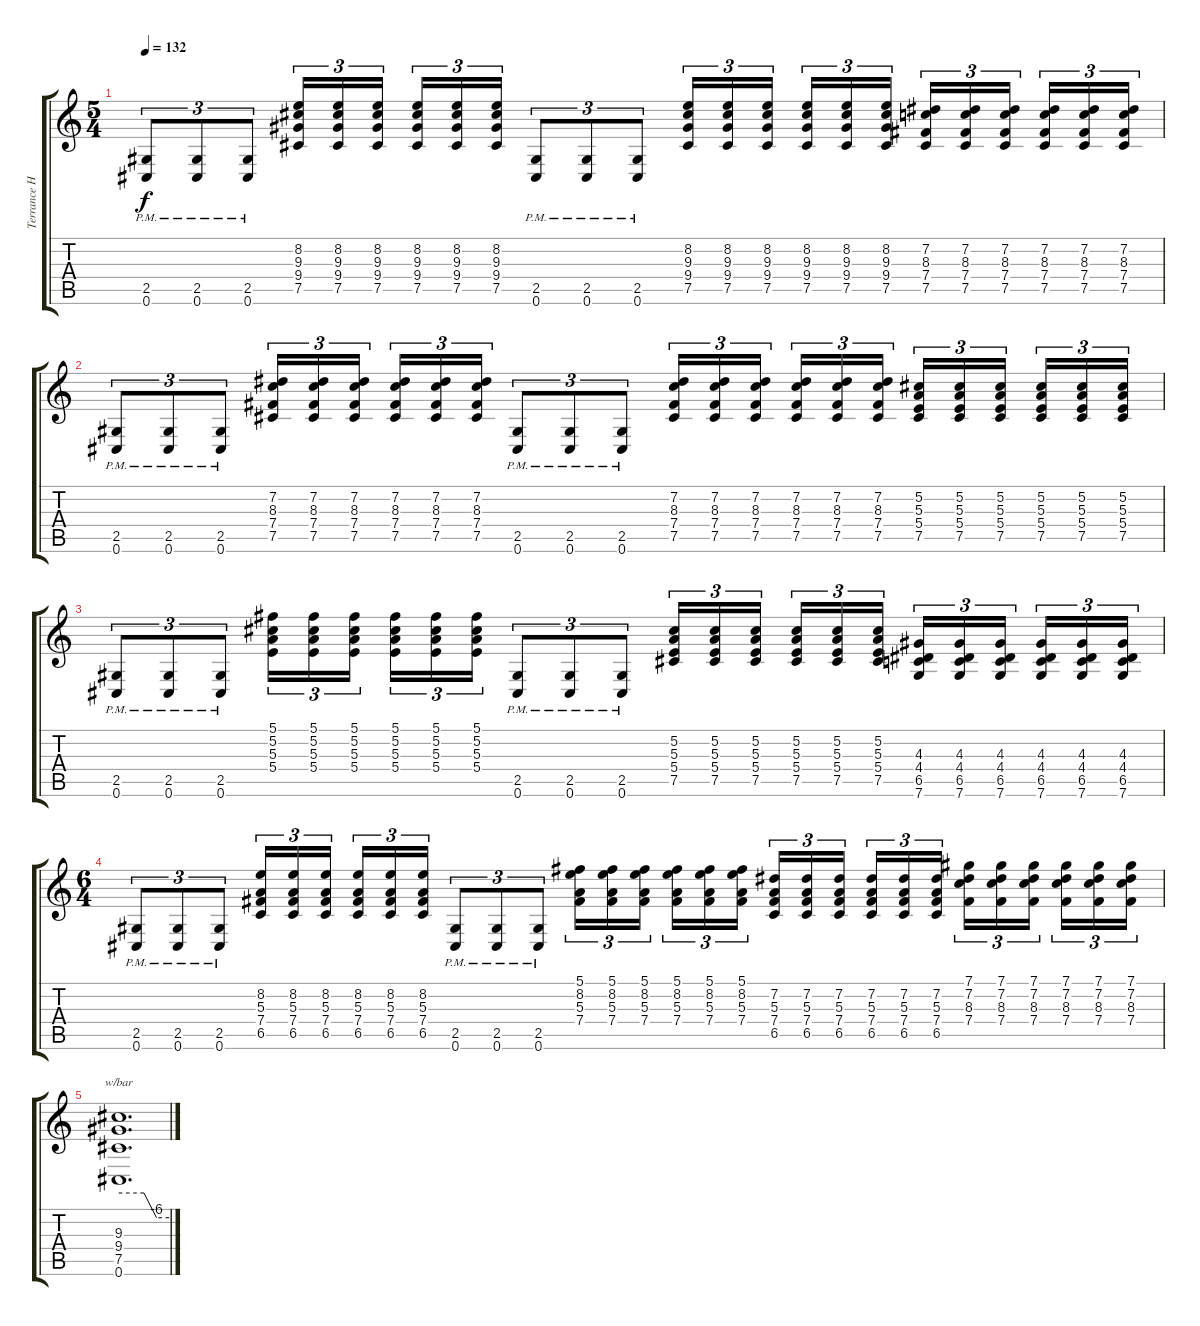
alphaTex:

\track ("Terrance Hobbs" "Terrance H") {instrument distortionguitar}
\staff {score tabs}
\tuning (Db4 Ab3 E3 B2 Gb2 Db2) {hide}
\ts (5 4)
\tempo 132
\clef g2
\ks c
(2.5{pm} 0.6{pm}).8{tu (3 2) dy f} (2.5{pm} 0.6{pm}).8{tu (3 2)} (2.5{pm} 0.6{pm}).8{tu (3 2)} (8.2 9.3 9.4 7.5).16{tu (3 2)} (8.2 9.3 9.4 7.5).16{tu (3 2)} (8.2 9.3 9.4 7.5).16{tu (3 2) beam splitsecondary} (8.2 9.3 9.4 7.5).16{tu (3 2)} (8.2 9.3 9.4 7.5).16{tu (3 2)} (8.2 9.3 9.4 7.5).16{tu (3 2)} (2.5{pm} 0.6{pm}).8{tu (3 2)} (2.5{pm} 0.6{pm}).8{tu (3 2)} (2.5{pm} 0.6{pm}).8{tu (3 2)} (8.2 9.3 9.4 7.5).16{tu (3 2)} (8.2 9.3 9.4 7.5).16{tu (3 2)} (8.2 9.3 9.4 7.5).16{tu (3 2) beam splitsecondary} (8.2 9.3 9.4 7.5).16{tu (3 2)} (8.2 9.3 9.4 7.5).16{tu (3 2)} (8.2 9.3 9.4 7.5).16{tu (3 2)} (7.2 8.3 7.4 7.5).16{tu (3 2)} (7.2 8.3 7.4 7.5).16{tu (3 2)} (7.2 8.3 7.4 7.5).16{tu (3 2) beam splitsecondary} (7.2 8.3 7.4 7.5).16{tu (3 2)} (7.2 8.3 7.4 7.5).16{tu (3 2)} (7.2 8.3 7.4 7.5).16{tu (3 2)} |
(2.5{pm} 0.6{pm}).8{tu (3 2)} (2.5{pm} 0.6{pm}).8{tu (3 2)} (2.5{pm} 0.6{pm}).8{tu (3 2)} (7.2 8.3 7.4 7.5).16{tu (3 2)} (7.2 8.3 7.4 7.5).16{tu (3 2)} (7.2 8.3 7.4 7.5).16{tu (3 2) beam splitsecondary} (7.2 8.3 7.4 7.5).16{tu (3 2)} (7.2 8.3 7.4 7.5).16{tu (3 2)} (7.2 8.3 7.4 7.5).16{tu (3 2)} (2.5{pm} 0.6{pm}).8{tu (3 2)} (2.5{pm} 0.6{pm}).8{tu (3 2)} (2.5{pm} 0.6{pm}).8{tu (3 2)} (7.2 8.3 7.4 7.5).16{tu (3 2)} (7.2 8.3 7.4 7.5).16{tu (3 2)} (7.2 8.3 7.4 7.5).16{tu (3 2) beam splitsecondary} (7.2 8.3 7.4 7.5).16{tu (3 2)} (7.2 8.3 7.4 7.5).16{tu (3 2)} (7.2 8.3 7.4 7.5).16{tu (3 2)} (5.2 5.3 5.4 7.5).16{tu (3 2)} (5.2 5.3 5.4 7.5).16{tu (3 2)} (5.2 5.3 5.4 7.5).16{tu (3 2) beam splitsecondary} (5.2 5.3 5.4 7.5).16{tu (3 2)} (5.2 5.3 5.4 7.5).16{tu (3 2)} (5.2 5.3 5.4 7.5).16{tu (3 2)} |
(2.5{pm} 0.6{pm}).8{tu (3 2)} (2.5{pm} 0.6{pm}).8{tu (3 2)} (2.5{pm} 0.6{pm}).8{tu (3 2)} (5.1 5.2 5.3 5.4).16{tu (3 2)} (5.1 5.2 5.3 5.4).16{tu (3 2)} (5.1 5.2 5.3 5.4).16{tu (3 2) beam splitsecondary} (5.1 5.2 5.3 5.4).16{tu (3 2)} (5.1 5.2 5.3 5.4).16{tu (3 2)} (5.1 5.2 5.3 5.4).16{tu (3 2)} (2.5{pm} 0.6{pm}).8{tu (3 2)} (2.5{pm} 0.6{pm}).8{tu (3 2)} (2.5{pm} 0.6{pm}).8{tu (3 2)} (5.2 5.3 5.4 7.5).16{tu (3 2)} (5.2 5.3 5.4 7.5).16{tu (3 2)} (5.2 5.3 5.4 7.5).16{tu (3 2) beam splitsecondary} (5.2 5.3 5.4 7.5).16{tu (3 2)} (5.2 5.3 5.4 7.5).16{tu (3 2)} (5.2 5.3 5.4 7.5).16{tu (3 2)} (4.3 4.4 6.5 7.6).16{tu (3 2)} (4.3 4.4 6.5 7.6).16{tu (3 2)} (4.3 4.4 6.5 7.6).16{tu (3 2) beam splitsecondary} (4.3 4.4 6.5 7.6).16{tu (3 2)} (4.3 4.4 6.5 7.6).16{tu (3 2)} (4.3 4.4 6.5 7.6).16{tu (3 2)} |
\ts (6 4)
(2.5{pm} 0.6{pm}).8{tu (3 2)} (2.5{pm} 0.6{pm}).8{tu (3 2)} (2.5{pm} 0.6{pm}).8{tu (3 2)} (8.2 5.3 7.4 6.5).16{tu (3 2)} (8.2 5.3 7.4 6.5).16{tu (3 2)} (8.2 5.3 7.4 6.5).16{tu (3 2) beam splitsecondary} (8.2 5.3 7.4 6.5).16{tu (3 2)} (8.2 5.3 7.4 6.5).16{tu (3 2)} (8.2 5.3 7.4 6.5).16{tu (3 2)} (2.5{pm} 0.6{pm}).8{tu (3 2)} (2.5{pm} 0.6{pm}).8{tu (3 2)} (2.5{pm} 0.6{pm}).8{tu (3 2)} (5.1 8.2 5.3 7.4).16{tu (3 2)} (5.1 8.2 5.3 7.4).16{tu (3 2)} (5.1 8.2 5.3 7.4).16{tu (3 2) beam splitsecondary} (5.1 8.2 5.3 7.4).16{tu (3 2)} (5.1 8.2 5.3 7.4).16{tu (3 2)} (5.1 8.2 5.3 7.4).16{tu (3 2) beam splitsecondary} (7.2 5.3 7.4 6.5).16{tu (3 2)} (7.2 5.3 7.4 6.5).16{tu (3 2)} (7.2 5.3 7.4 6.5).16{tu (3 2) beam splitsecondary} (7.2 5.3 7.4 6.5).16{tu (3 2)} (7.2 5.3 7.4 6.5).16{tu (3 2)} (7.2 5.3 7.4 6.5).16{tu (3 2) beam splitsecondary} (7.1 7.2 8.3 7.4).16{tu (3 2)} (7.1 7.2 8.3 7.4).16{tu (3 2)} (7.1 7.2 8.3 7.4).16{tu (3 2) beam splitsecondary} (7.1 7.2 8.3 7.4).16{tu (3 2)} (7.1 7.2 8.3 7.4).16{tu (3 2)} (7.1 7.2 8.3 7.4).16{tu (3 2)} |
(9.3 9.4 7.5 0.6).1{d tbe (custom default 0 0 30 0 45 -24 60 -24)}
